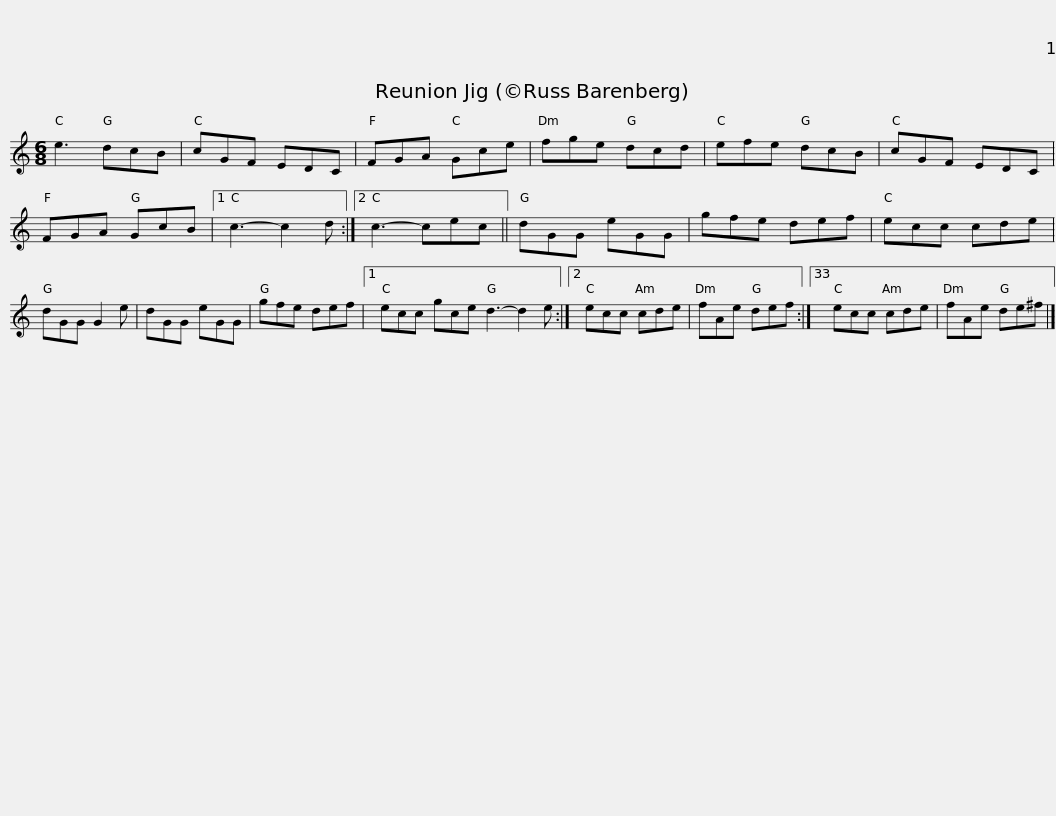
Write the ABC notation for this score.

X:1
L:1/8
M:6/8
I:linebreak $
K:C
V:1 treble
V:1
 e3 dcB | cGF EDC | FGA Gce | fge dcd | efe dcB | %5
 cGF EDC | FGA GcB |1 c3- c2 d :|2$ c3- cec || dGG eGG | %10
 gfe def | ecc cde | dGG G2 e | dGG eGG | gfe def |1$ %15
 ecc gce d3- d2 e :|2 ecc cde | fAe def :|33 ecc cde | fAe de^f |] %20
